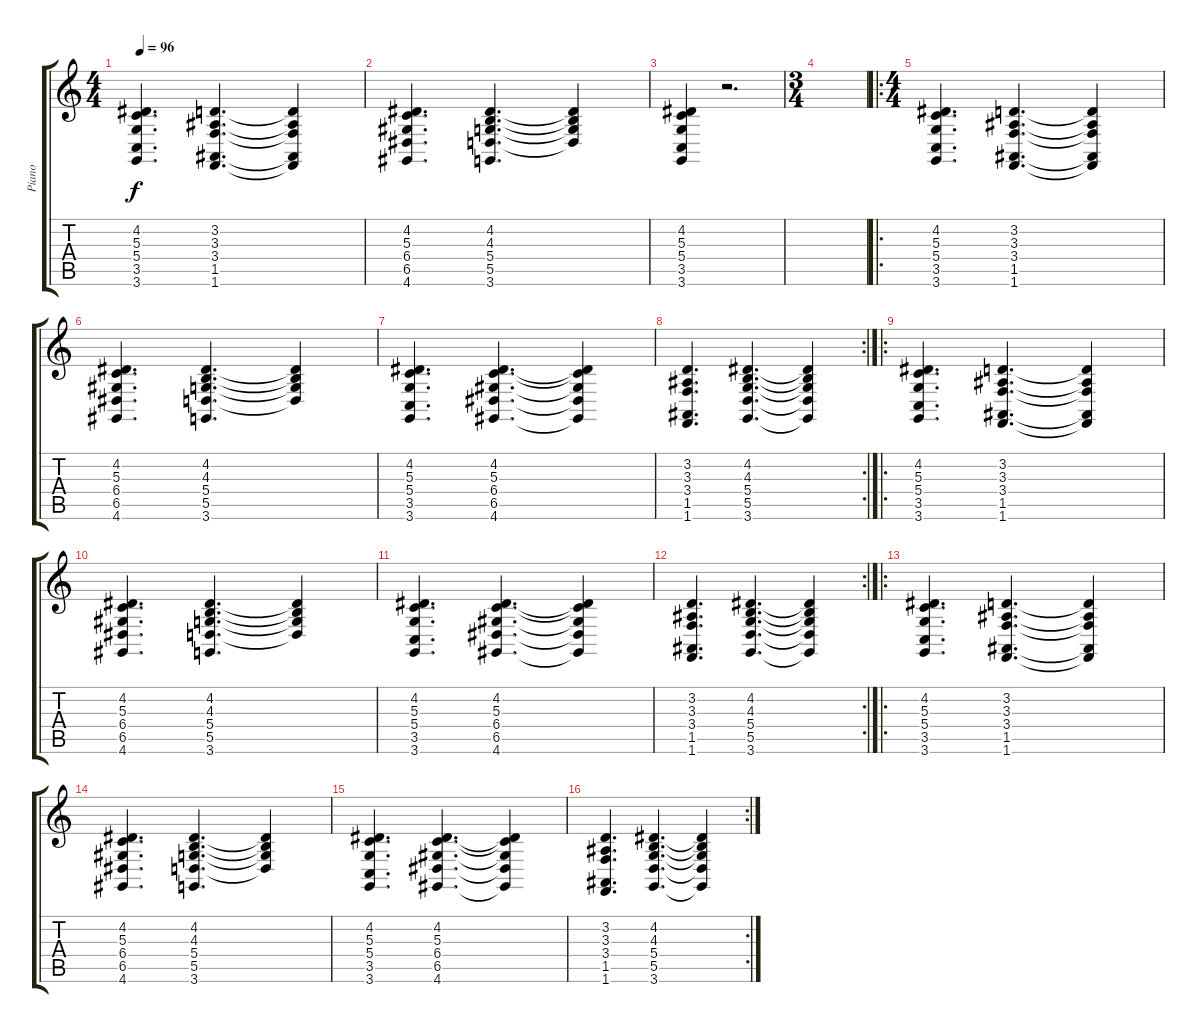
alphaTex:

\track ("Piano" "Piano") {instrument acousticgrandpiano}
\staff {score tabs}
\tuning (E4 B3 G3 D3 A2 E2) {hide}
\ts (4 4)
\tempo 96
\clef g2
\ks c
(4.2 5.3 5.4 3.5 3.6).4{d dy f} (3.2 3.3 3.4 1.5 1.6).4{d} (3.2{t} 3.3{t} 3.4{t} 1.5{t} 1.6{t}).4 |
(4.2 5.3 6.4 6.5 4.6).4{d} (4.2 4.3 5.4 5.5 3.6).4{d} (4.2{t} 4.3{t} 5.4{t} 5.5{t}).4 |
(4.2 5.3 5.4 3.5 3.6).4 r.2{d} |
\ts (3 4)
|
\ro
\ts (4 4)
(4.2 5.3 5.4 3.5 3.6).4{d} (3.2 3.3 3.4 1.5 1.6).4{d} (3.2{t} 3.3{t} 3.4{t} 1.5{t} 1.6{t}).4 |
(4.2 5.3 6.4 6.5 4.6).4{d} (4.2 4.3 5.4 5.5 3.6).4{d} (4.2{t} 4.3{t} 5.4{t} 5.5{t}).4 |
(4.2 5.3 5.4 3.5 3.6).4{d} (4.2 5.3 6.4 6.5 4.6).4{d} (4.2{t} 5.3{t} 6.4{t} 6.5{t} 4.6{t}).4 |
\rc 2
(3.2 3.3 3.4 1.5 1.6).4{d} (4.2 4.3 5.4 5.5 3.6).4{d} (4.2{t} 4.3{t} 5.4{t} 5.5{t} 3.6{t}).4 |
\ro
(4.2 5.3 5.4 3.5 3.6).4{d} (3.2 3.3 3.4 1.5 1.6).4{d} (3.2{t} 3.3{t} 3.4{t} 1.5{t} 1.6{t}).4 |
(4.2 5.3 6.4 6.5 4.6).4{d} (4.2 4.3 5.4 5.5 3.6).4{d} (4.2{t} 4.3{t} 5.4{t} 5.5{t}).4 |
(4.2 5.3 5.4 3.5 3.6).4{d} (4.2 5.3 6.4 6.5 4.6).4{d} (4.2{t} 5.3{t} 6.4{t} 6.5{t} 4.6{t}).4 |
\rc 2
(3.2 3.3 3.4 1.5 1.6).4{d} (4.2 4.3 5.4 5.5 3.6).4{d} (4.2{t} 4.3{t} 5.4{t} 5.5{t} 3.6{t}).4 |
\ro
(4.2 5.3 5.4 3.5 3.6).4{d} (3.2 3.3 3.4 1.5 1.6).4{d} (3.2{t} 3.3{t} 3.4{t} 1.5{t} 1.6{t}).4 |
(4.2 5.3 6.4 6.5 4.6).4{d} (4.2 4.3 5.4 5.5 3.6).4{d} (4.2{t} 4.3{t} 5.4{t} 5.5{t}).4 |
(4.2 5.3 5.4 3.5 3.6).4{d} (4.2 5.3 6.4 6.5 4.6).4{d} (4.2{t} 5.3{t} 6.4{t} 6.5{t} 4.6{t}).4 |
\rc 2
(3.2 3.3 3.4 1.5 1.6).4{d} (4.2 4.3 5.4 5.5 3.6).4{d} (4.2{t} 4.3{t} 5.4{t} 5.5{t} 3.6{t}).4
